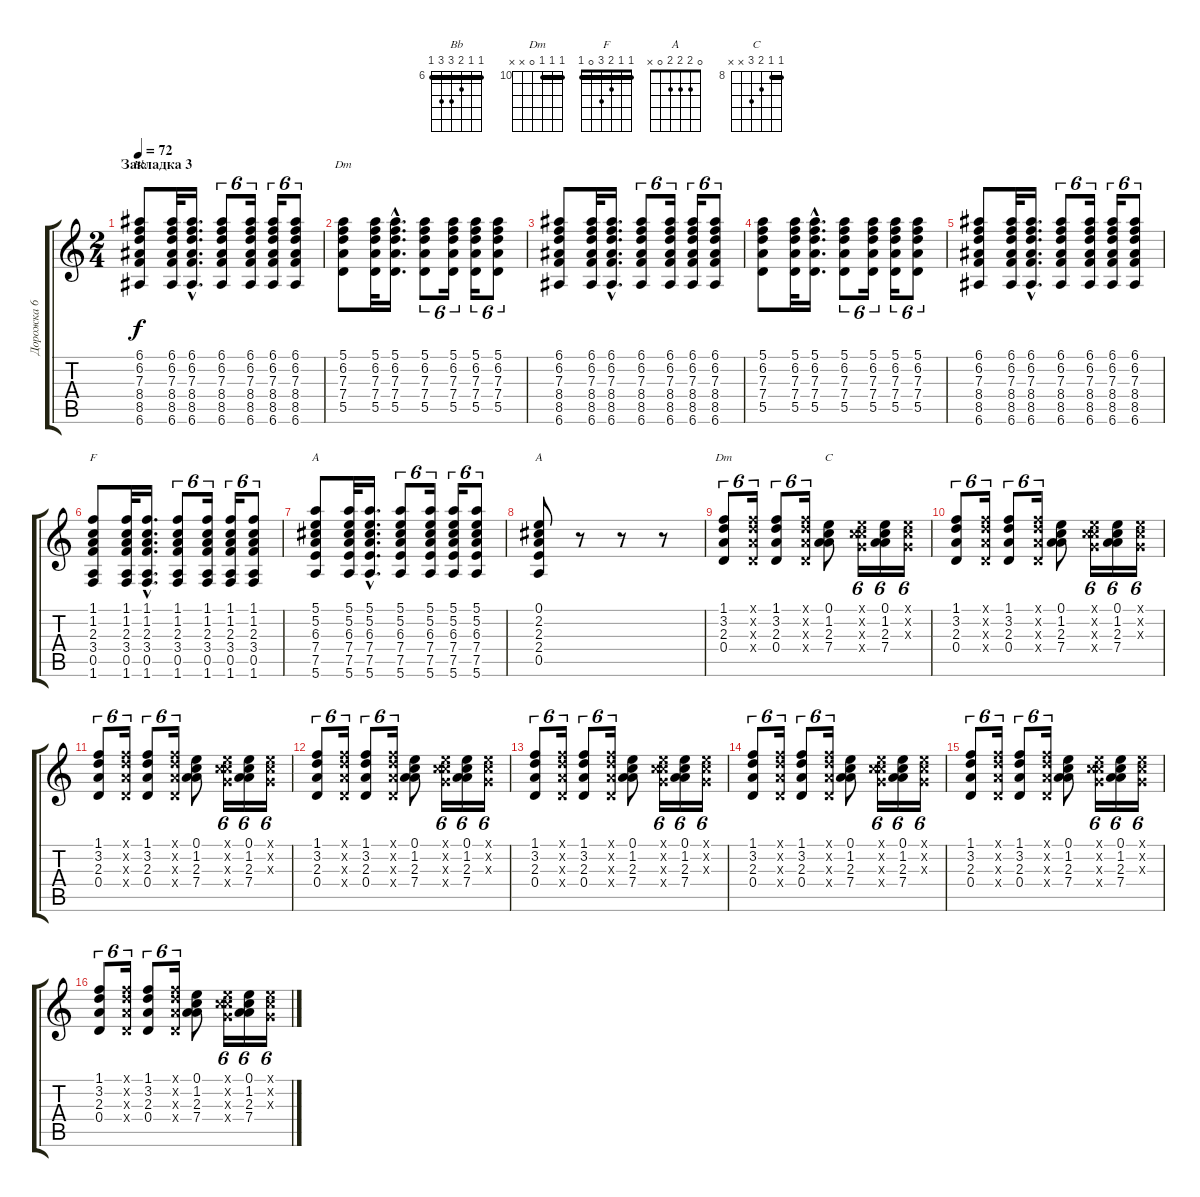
\track ("Дорожка 6" "Дорожка 6") {instrument acousticguitarnylon}
\staff {score tabs}
\tuning (E4 B3 G3 D3 A2 E2) {hide}
\chord ("Bb" 6 6 7 8 8 6) {firstfret 6 barre 6}
\chord ("Dm" 5 6 7 7 5 x) {firstfret 5 barre 5}
\chord ("F" 1 1 2 3 0 1) {barre 1}
\chord ("A" 5 5 6 7 7 5) {firstfret 5 barre 5}
\chord ("A" 0 2 2 2 0 x)
\chord ("Dm" 10 10 10 0 x x) {firstfret 10 barre 10}
\chord ("C" 8 8 9 10 x x) {firstfret 8 barre 8}
\ts (2 4)
\section ("" "Закладка 3")
\tempo 72
\clef g2
\ks c
(6.1 6.2 7.3 8.4 8.5 6.6).8{ch "Bb" dy f} (6.1 6.2 7.3 8.4 8.5 6.6).32 (6.1{hac} 6.2{hac} 7.3{hac} 8.4{hac} 8.5{hac} 6.6{hac}).16{d} (6.1 6.2 7.3 8.4 8.5 6.6).8{tu (6 4)} (6.1 6.2 7.3 8.4 8.5 6.6).16{tu (6 4)} (6.1 6.2 7.3 8.4 8.5 6.6).16{tu (6 4)} (6.1 6.2 7.3 8.4 8.5 6.6).8{tu (6 4)} |
(5.1 6.2 7.3 7.4 5.5).8{ch "Dm"} (5.1 6.2 7.3 7.4 5.5).32 (5.1{hac} 6.2{hac} 7.3{hac} 7.4{hac} 5.5{hac}).16{d} (5.1 6.2 7.3 7.4 5.5).8{tu (6 4)} (5.1 6.2 7.3 7.4 5.5).16{tu (6 4)} (5.1 6.2 7.3 7.4 5.5).16{tu (6 4)} (5.1 6.2 7.3 7.4 5.5).8{tu (6 4)} |
(6.1 6.2 7.3 8.4 8.5 6.6).8 (6.1 6.2 7.3 8.4 8.5 6.6).32 (6.1{hac} 6.2{hac} 7.3{hac} 8.4{hac} 8.5{hac} 6.6{hac}).16{d} (6.1 6.2 7.3 8.4 8.5 6.6).8{tu (6 4)} (6.1 6.2 7.3 8.4 8.5 6.6).16{tu (6 4)} (6.1 6.2 7.3 8.4 8.5 6.6).16{tu (6 4)} (6.1 6.2 7.3 8.4 8.5 6.6).8{tu (6 4)} |
(5.1 6.2 7.3 7.4 5.5).8 (5.1 6.2 7.3 7.4 5.5).32 (5.1{hac} 6.2{hac} 7.3{hac} 7.4{hac} 5.5{hac}).16{d} (5.1 6.2 7.3 7.4 5.5).8{tu (6 4)} (5.1 6.2 7.3 7.4 5.5).16{tu (6 4)} (5.1 6.2 7.3 7.4 5.5).16{tu (6 4)} (5.1 6.2 7.3 7.4 5.5).8{tu (6 4)} |
(6.1 6.2 7.3 8.4 8.5 6.6).8 (6.1 6.2 7.3 8.4 8.5 6.6).32 (6.1{hac} 6.2{hac} 7.3{hac} 8.4{hac} 8.5{hac} 6.6{hac}).16{d} (6.1 6.2 7.3 8.4 8.5 6.6).8{tu (6 4)} (6.1 6.2 7.3 8.4 8.5 6.6).16{tu (6 4)} (6.1 6.2 7.3 8.4 8.5 6.6).16{tu (6 4)} (6.1 6.2 7.3 8.4 8.5 6.6).8{tu (6 4)} |
(1.1 1.2 2.3 3.4 0.5 1.6).8{ch "F"} (1.1 1.2 2.3 3.4 0.5 1.6).32 (1.1{hac} 1.2{hac} 2.3{hac} 3.4{hac} 0.5{hac} 1.6{hac}).16{d} (1.1 1.2 2.3 3.4 0.5 1.6).8{tu (6 4)} (1.1 1.2 2.3 3.4 0.5 1.6).16{tu (6 4)} (1.1 1.2 2.3 3.4 0.5 1.6).16{tu (6 4)} (1.1 1.2 2.3 3.4 0.5 1.6).8{tu (6 4)} |
(5.1 5.2 6.3 7.4 7.5 5.6).8{ch "A"} (5.1 5.2 6.3 7.4 7.5 5.6).32 (5.1{hac} 5.2{hac} 6.3{hac} 7.4{hac} 7.5{hac} 5.6{hac}).16{d} (5.1 5.2 6.3 7.4 7.5 5.6).8{tu (6 4)} (5.1 5.2 6.3 7.4 7.5 5.6).16{tu (6 4)} (5.1 5.2 6.3 7.4 7.5 5.6).16{tu (6 4)} (5.1 5.2 6.3 7.4 7.5 5.6).8{tu (6 4)} |
(0.1 2.2 2.3 2.4 0.5).8{ch "A"} r.8 r.8 r.8 |
(1.1 3.2 2.3 0.4).8{tu (6 4) ch "Dm"} (1.1{x} 3.2{x} 2.3{x} 0.4{x}).16{tu (6 4)} (1.1 3.2 2.3 0.4).8{tu (6 4)} (1.1{x} 3.2{x} 2.3{x} 0.4{x}).16{tu (6 4)} (0.1 1.2 2.3 7.4).8{ch "C"} (0.1{x} 1.2{x} 0.3{x} 10.4{x}).16{tu (6 4)} (0.1 1.2 2.3 7.4).16{tu (6 4)} (0.1{x} 1.2{x} 0.3{x}).16{tu (6 4)} |
(1.1 3.2 2.3 0.4).8{tu (6 4)} (1.1{x} 3.2{x} 2.3{x} 0.4{x}).16{tu (6 4)} (1.1 3.2 2.3 0.4).8{tu (6 4)} (1.1{x} 3.2{x} 2.3{x} 0.4{x}).16{tu (6 4)} (0.1 1.2 2.3 7.4).8 (0.1{x} 1.2{x} 0.3{x} 10.4{x}).16{tu (6 4)} (0.1 1.2 2.3 7.4).16{tu (6 4)} (0.1{x} 1.2{x} 0.3{x}).16{tu (6 4)} |
(1.1 3.2 2.3 0.4).8{tu (6 4)} (1.1{x} 3.2{x} 2.3{x} 0.4{x}).16{tu (6 4)} (1.1 3.2 2.3 0.4).8{tu (6 4)} (1.1{x} 3.2{x} 2.3{x} 0.4{x}).16{tu (6 4)} (0.1 1.2 2.3 7.4).8 (0.1{x} 1.2{x} 0.3{x} 10.4{x}).16{tu (6 4)} (0.1 1.2 2.3 7.4).16{tu (6 4)} (0.1{x} 1.2{x} 0.3{x}).16{tu (6 4)} |
(1.1 3.2 2.3 0.4).8{tu (6 4)} (1.1{x} 3.2{x} 2.3{x} 0.4{x}).16{tu (6 4)} (1.1 3.2 2.3 0.4).8{tu (6 4)} (1.1{x} 3.2{x} 2.3{x} 0.4{x}).16{tu (6 4)} (0.1 1.2 2.3 7.4).8 (0.1{x} 1.2{x} 0.3{x} 10.4{x}).16{tu (6 4)} (0.1 1.2 2.3 7.4).16{tu (6 4)} (0.1{x} 1.2{x} 0.3{x}).16{tu (6 4)} |
(1.1 3.2 2.3 0.4).8{tu (6 4)} (1.1{x} 3.2{x} 2.3{x} 0.4{x}).16{tu (6 4)} (1.1 3.2 2.3 0.4).8{tu (6 4)} (1.1{x} 3.2{x} 2.3{x} 0.4{x}).16{tu (6 4)} (0.1 1.2 2.3 7.4).8 (0.1{x} 1.2{x} 0.3{x} 10.4{x}).16{tu (6 4)} (0.1 1.2 2.3 7.4).16{tu (6 4)} (0.1{x} 1.2{x} 0.3{x}).16{tu (6 4)} |
(1.1 3.2 2.3 0.4).8{tu (6 4)} (1.1{x} 3.2{x} 2.3{x} 0.4{x}).16{tu (6 4)} (1.1 3.2 2.3 0.4).8{tu (6 4)} (1.1{x} 3.2{x} 2.3{x} 0.4{x}).16{tu (6 4)} (0.1 1.2 2.3 7.4).8 (0.1{x} 1.2{x} 0.3{x} 10.4{x}).16{tu (6 4)} (0.1 1.2 2.3 7.4).16{tu (6 4)} (0.1{x} 1.2{x} 0.3{x}).16{tu (6 4)} |
(1.1 3.2 2.3 0.4).8{tu (6 4)} (1.1{x} 3.2{x} 2.3{x} 0.4{x}).16{tu (6 4)} (1.1 3.2 2.3 0.4).8{tu (6 4)} (1.1{x} 3.2{x} 2.3{x} 0.4{x}).16{tu (6 4)} (0.1 1.2 2.3 7.4).8 (0.1{x} 1.2{x} 0.3{x} 10.4{x}).16{tu (6 4)} (0.1 1.2 2.3 7.4).16{tu (6 4)} (0.1{x} 1.2{x} 0.3{x}).16{tu (6 4)} |
(1.1 3.2 2.3 0.4).8{tu (6 4)} (1.1{x} 3.2{x} 2.3{x} 0.4{x}).16{tu (6 4)} (1.1 3.2 2.3 0.4).8{tu (6 4)} (1.1{x} 3.2{x} 2.3{x} 0.4{x}).16{tu (6 4)} (0.1 1.2 2.3 7.4).8 (0.1{x} 1.2{x} 0.3{x} 10.4{x}).16{tu (6 4)} (0.1 1.2 2.3 7.4).16{tu (6 4)} (0.1{x} 1.2{x} 0.3{x}).16{tu (6 4)}
